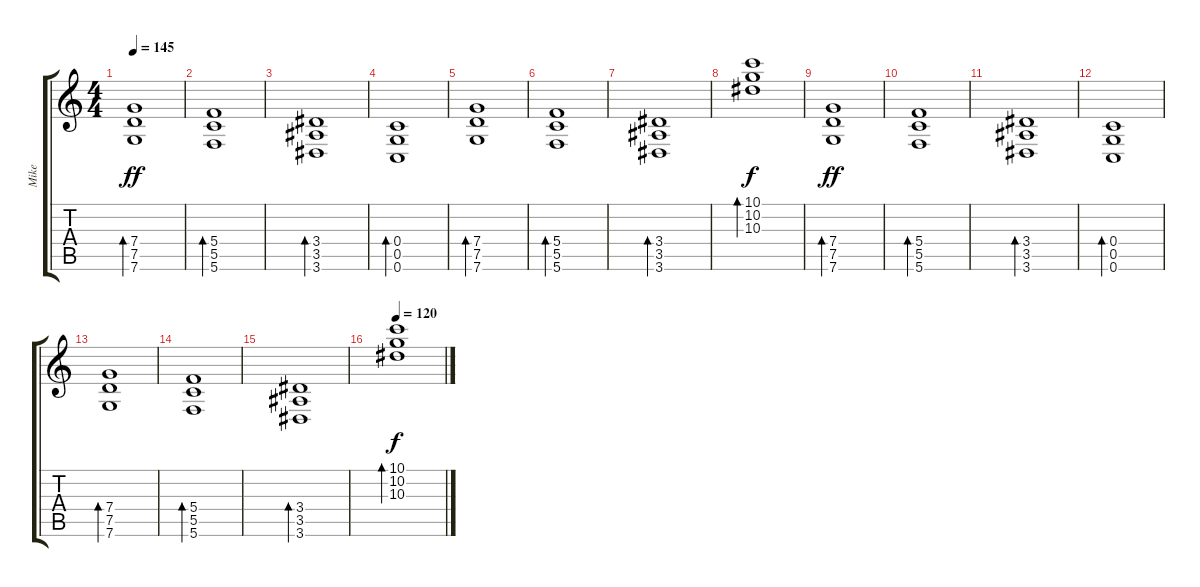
\track ("Mike" "Mike") {instrument distortionguitar}
\staff {score tabs}
\tuning (D4 A3 F3 C3 G2 C2) {hide}
\ts (4 4)
\tempo 145
\clef g2
\ks c
(7.4 7.5 7.6).1{bd 480 dy ff instrument electricguitarclean} |
(5.4 5.5 5.6).1{bd 480} |
(3.4 3.5 3.6).1{bd 480} |
(0.4 0.5 0.6).1{bd 480} |
(7.4 7.5 7.6).1{bd 480} |
(5.4 5.5 5.6).1{bd 480} |
(3.4 3.5 3.6).1{bd 480} |
(10.1 10.2 10.3).1{bd 480 dy f} |
(7.4 7.5 7.6).1{bd 480 dy ff} |
(5.4 5.5 5.6).1{bd 480} |
(3.4 3.5 3.6).1{bd 480} |
(0.4 0.5 0.6).1{bd 480} |
(7.4 7.5 7.6).1{bd 480} |
(5.4 5.5 5.6).1{bd 480} |
(3.4 3.5 3.6).1{bd 480} |
\tempo 120
(10.1 10.2 10.3).1{bd 480 dy f}
